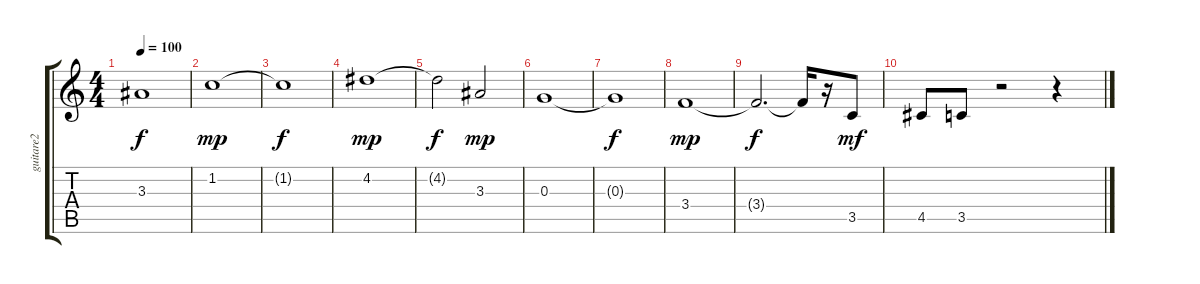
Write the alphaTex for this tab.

\track ("guitare2" "guitare2") {instrument electricguitarmuted}
\staff {score tabs}
\tuning (E4 B3 G3 D3 A2 E2) {hide}
\ts (4 4)
\tempo 100
\clef g2
\ks c
3.3{t}.1{dy f} |
1.2.1{dy mp} |
1.2{t}.1{dy f} |
4.2.1{dy mp} |
4.2{t}.2{dy f} 3.3.2{dy mp} |
0.3.1 |
0.3{t}.1{dy f} |
3.4.1{dy mp} |
3.4{t}.2{d dy f} 3.4{t}.16 r.16 3.5.8{dy mf instrument electricguitarmuted} |
4.5.8 3.5.8 r.2 r.4
